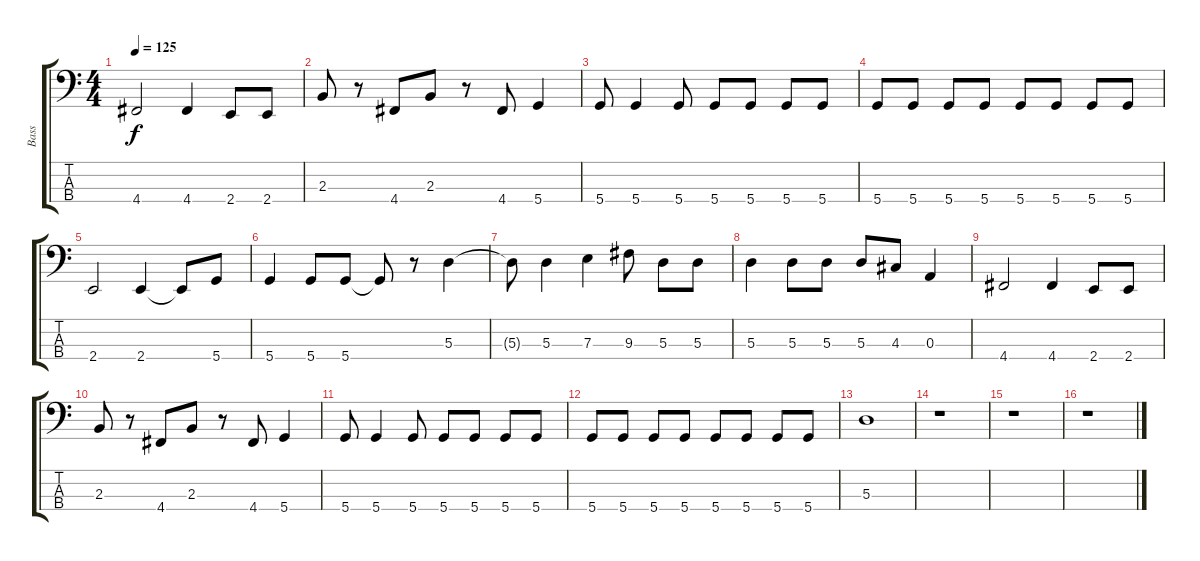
\track ("Bass" "Bass") {instrument acousticbass}
\staff {score tabs}
\tuning (G2 D2 A1 D1) {hide}
\ts (4 4)
\tempo 125
\clef f4
\ks c
4.4.2{dy f} 4.4.4 2.4.8 2.4.8 |
2.3.8 r.8 4.4.8 2.3.8 r.8 4.4.8 5.4.4 |
5.4.8 5.4.4 5.4.8 5.4.8 5.4.8 5.4.8 5.4.8 |
5.4.8 5.4.8 5.4.8 5.4.8 5.4.8 5.4.8 5.4.8 5.4.8 |
2.4.2 2.4.4 2.4{t}.8 5.4.8 |
5.4.4 5.4.8 5.4.8 5.4{t}.8 r.8 5.3.4 |
5.3{t}.8 5.3.4 7.3.4 9.3.8 5.3.8 5.3.8 |
5.3.4 5.3.8 5.3.8 5.3.8 4.3.8 0.3.4 |
4.4.2 4.4.4 2.4.8 2.4.8 |
2.3.8 r.8 4.4.8 2.3.8 r.8 4.4.8 5.4.4 |
5.4.8 5.4.4 5.4.8 5.4.8 5.4.8 5.4.8 5.4.8 |
5.4.8 5.4.8 5.4.8 5.4.8 5.4.8 5.4.8 5.4.8 5.4.8 |
5.3.1 |
r.1 |
r.1 |
r.1
